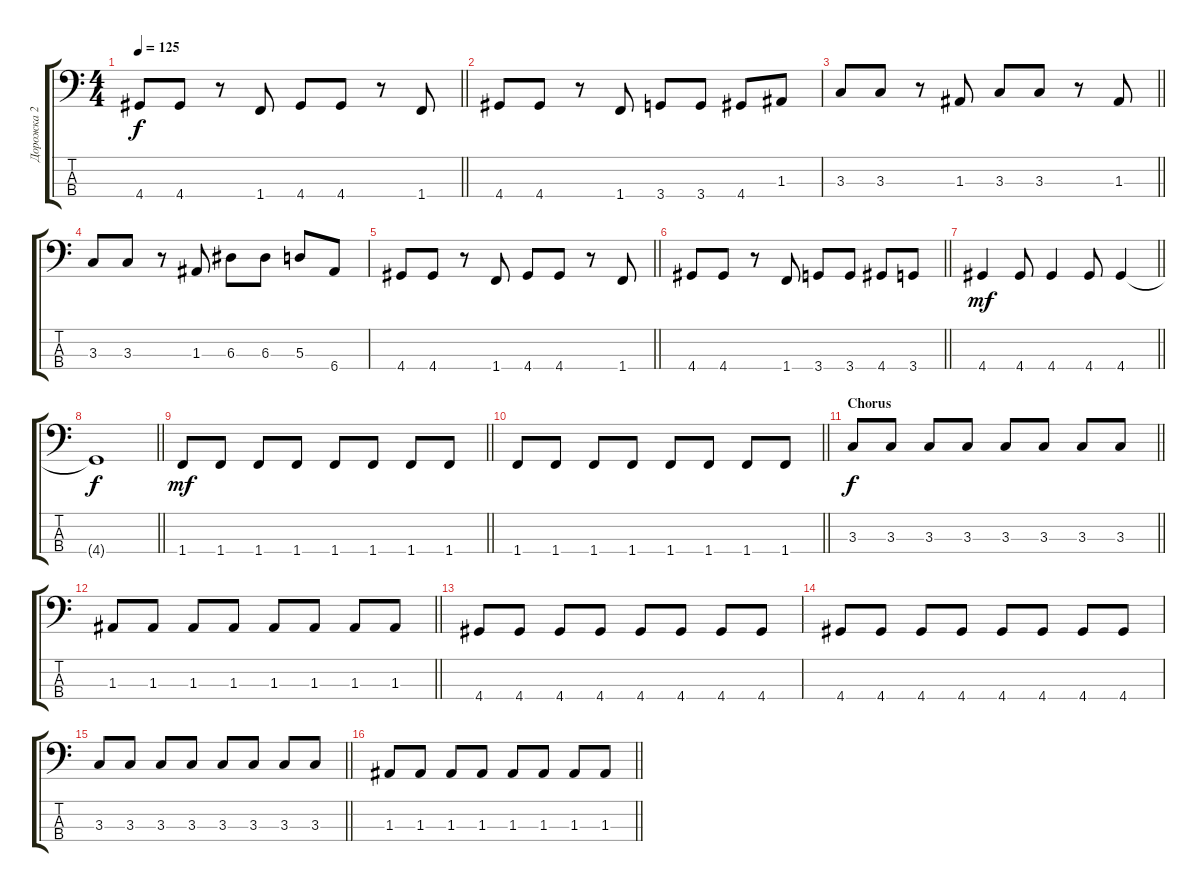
\track ("Дорожка 2" "Дорожка 2") {instrument electricbassfinger}
\staff {score tabs}
\tuning (G2 D2 A1 E1) {hide}
\ts (4 4)
\tempo 125
\clef f4
\barLineRight lightlight
\ks c
4.4.8{dy f} 4.4.8 r.8 1.4.8 4.4.8 4.4.8 r.8 1.4.8 |
4.4.8 4.4.8 r.8 1.4.8 3.4.8 3.4.8 4.4.8 1.3.8 |
\barLineRight lightlight
3.3.8 3.3.8 r.8 1.3.8 3.3.8 3.3.8 r.8 1.3.8 |
3.3.8 3.3.8 r.8 1.3.8 6.3.8 6.3.8 5.3.8 6.4.8 |
\barLineRight lightlight
4.4.8 4.4.8 r.8 1.4.8 4.4.8 4.4.8 r.8 1.4.8 |
\barLineRight lightlight
4.4.8 4.4.8 r.8 1.4.8 3.4.8 3.4.8 4.4.8 3.4.8 |
\barLineRight lightlight
4.4.4{dy mf} 4.4.8 4.4.4 4.4.8 4.4.4 |
\barLineRight lightlight
4.4{t}.1{dy f} |
\barLineRight lightlight
1.4.8{dy mf} 1.4.8 1.4.8 1.4.8 1.4.8 1.4.8 1.4.8 1.4.8 |
\barLineRight lightlight
1.4.8 1.4.8 1.4.8 1.4.8 1.4.8 1.4.8 1.4.8 1.4.8 |
\section ("" "Chorus")
\barLineRight lightlight
3.3.8{dy f} 3.3.8 3.3.8 3.3.8 3.3.8 3.3.8 3.3.8 3.3.8 |
\barLineRight lightlight
1.3.8 1.3.8 1.3.8 1.3.8 1.3.8 1.3.8 1.3.8 1.3.8 |
4.4.8 4.4.8 4.4.8 4.4.8 4.4.8 4.4.8 4.4.8 4.4.8 |
4.4.8 4.4.8 4.4.8 4.4.8 4.4.8 4.4.8 4.4.8 4.4.8 |
\barLineRight lightlight
3.3.8 3.3.8 3.3.8 3.3.8 3.3.8 3.3.8 3.3.8 3.3.8 |
\barLineRight lightlight
1.3.8 1.3.8 1.3.8 1.3.8 1.3.8 1.3.8 1.3.8 1.3.8
